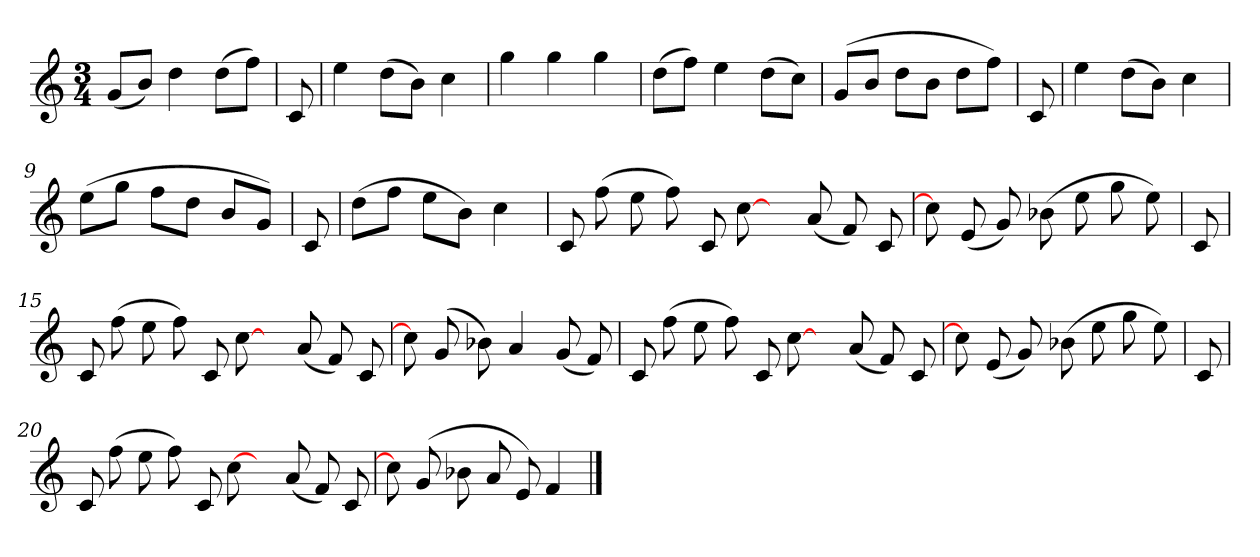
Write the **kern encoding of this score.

**kern
*part1
*staff1
*clefG2
*k[]
*C:
*M3/4
=
(8g/L
8b/J)
4dd
(8dd\L
8ff\J)
=2y
8c
=3
4ee
(8dd\L
8b\J)
4cc
=4
4gg
4gg
4gg
=5
(8dd\L
8ff\J)
4ee
(8dd\L
8cc\J)
=6y
(8g/L
8b/J
8dd\L
8b\J
8dd\L
8ff\J)
=7y
8c
=8
4ee
(8dd\L
8b\J)
4cc
=9
(8ee\L
8gg\J
8ff\L
8dd\J
8b/L
8g/J)
=10y
8c
=11
(8dd\L
8ff\J
8ee\L
8b\J)
4cc
=12y
8c
(8ff
8ee
8ff)
8c
[8cc
8ryy
(8a
8f)
8c
=13
8cc]
(8e
8g)
(8b-X
8ee
8gg
8ee)
=14y
8c
=15
8c
(8ff
8ee
8ff)
8c
[8cc
8ryy
(8a
8f)
8c
=16
8cc]
(8g
8b-X)
4a
(8g
8f)
=17y
8c
(8ff
8ee
8ff)
8c
[8cc
8ryy
(8a
8f)
8c
=18
8cc]
(8e
8g)
(8b-X
8ee
8gg
8ee)
=19y
8c
=20
8c
(8ff
8ee
8ff)
8c
[8cc
8ryy
(8a
8f)
8c
=21
8cc]
(8g
8b-X
8a
8e)
4f
==
*-
